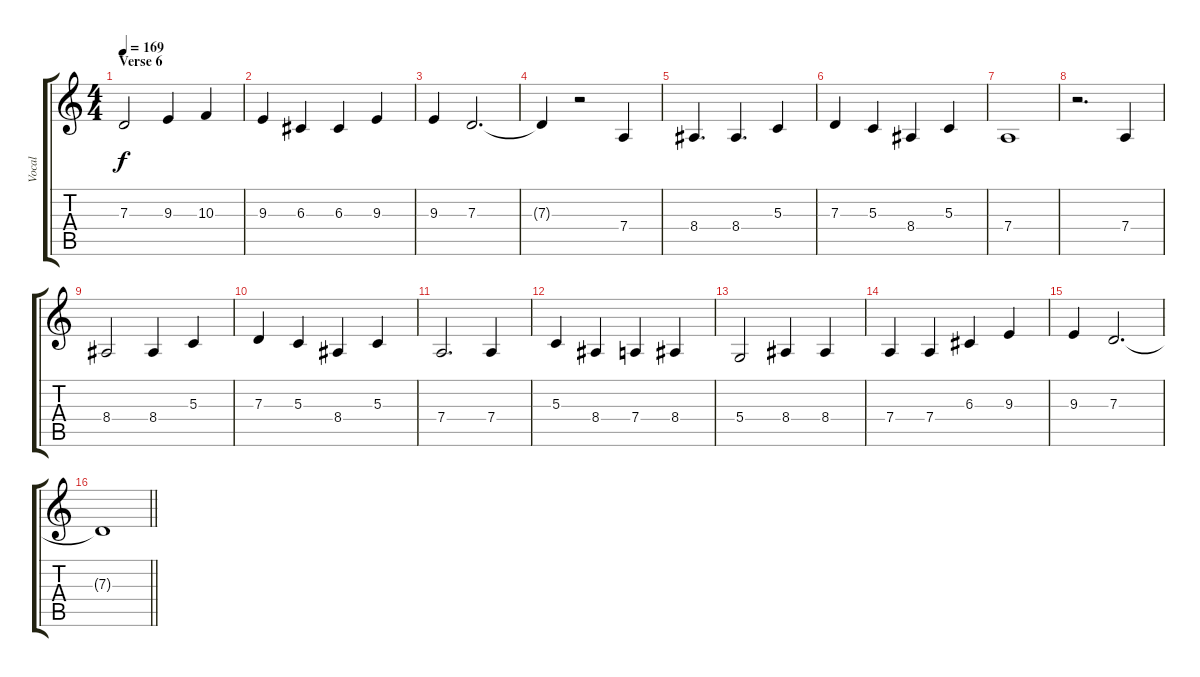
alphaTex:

\track ("Vocal" "Vocal") {instrument vibraphone}
\staff {score tabs}
\tuning (E4 B3 G3 D3 A2 E2) {hide}
\ts (4 4)
\section ("" "Verse 6")
\tempo 169
\clef g2
\ks c
7.3.2{dy f} 9.3.4 10.3.4 |
9.3.4 6.3.4 6.3.4 9.3.4 |
9.3.4 7.3.2{d} |
7.3{t}.4 r.2 7.4.4 |
8.4.4{d} 8.4.4{d} 5.3.4 |
7.3.4 5.3.4 8.4.4 5.3.4 |
7.4.1 |
r.2{d} 7.4.4 |
8.4.2 8.4.4 5.3.4 |
7.3.4 5.3.4 8.4.4 5.3.4 |
7.4.2{d} 7.4.4 |
5.3.4 8.4.4 7.4.4 8.4.4 |
5.4.2 8.4.4 8.4.4 |
7.4.4 7.4.4 6.3.4 9.3.4 |
9.3.4 7.3.2{d} |
\barLineRight lightlight
7.3{t}.1
